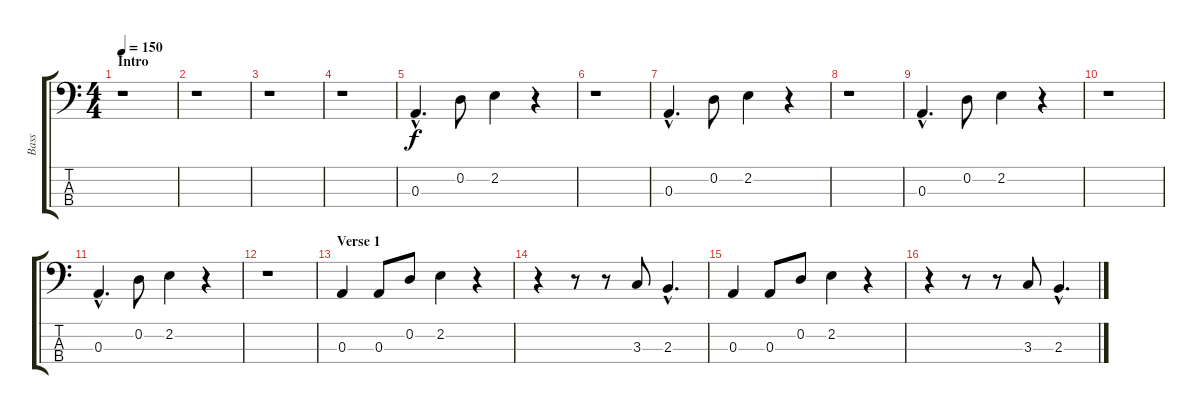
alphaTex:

\track ("Bass" "Bass") {instrument electricbasspick}
\staff {score tabs}
\tuning (G2 D2 A1 E1) {hide}
\ts (4 4)
\section ("" "Intro")
\tempo 150
\clef f4
\ks c
r.1{dy f instrument electricbasspick} |
r.1 |
r.1 |
r.1 |
0.3{hac}.4{d} 0.2.8 2.2.4 r.4 |
r.1 |
0.3{hac}.4{d} 0.2.8 2.2.4 r.4 |
r.1 |
0.3{hac}.4{d} 0.2.8 2.2.4 r.4 |
r.1 |
0.3{hac}.4{d} 0.2.8 2.2.4 r.4 |
r.1 |
\section ("" "Verse 1")
0.3.4 0.3.8 0.2.8 2.2.4 r.4 |
r.4 r.8 r.8 3.3.8 2.3{hac}.4{d} |
0.3.4 0.3.8 0.2.8 2.2.4 r.4 |
r.4 r.8 r.8 3.3.8 2.3{hac}.4{d}
